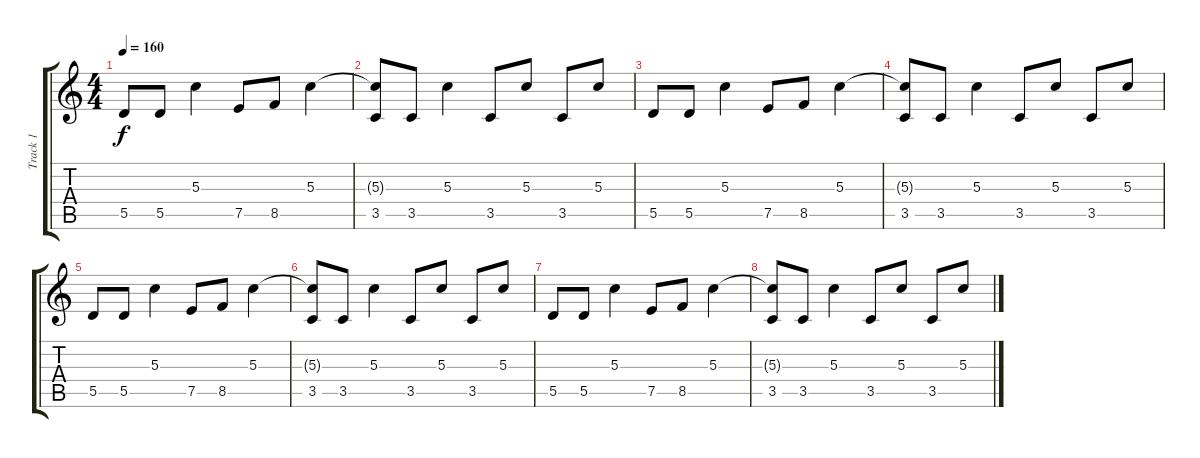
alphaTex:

\track ("Track 1" "Track 1") {instrument overdrivenguitar}
\staff {score tabs}
\tuning (E4 B3 G3 D3 A2 E2) {hide}
\ts (4 4)
\tempo 160
\clef g2
\ks c
5.5.8{dy f instrument overdrivenguitar} 5.5.8 5.3.4 7.5.8 8.5.8 5.3.4 |
(5.3{t} 3.5).8 3.5.8 5.3.4 3.5.8 5.3.8 3.5.8 5.3.8 |
5.5.8 5.5.8 5.3.4 7.5.8 8.5.8 5.3.4 |
(5.3{t} 3.5).8 3.5.8 5.3.4 3.5.8 5.3.8 3.5.8 5.3.8 |
5.5.8 5.5.8 5.3.4 7.5.8 8.5.8 5.3.4 |
(5.3{t} 3.5).8 3.5.8 5.3.4 3.5.8 5.3.8 3.5.8 5.3.8 |
5.5.8 5.5.8 5.3.4 7.5.8 8.5.8 5.3.4 |
(5.3{t} 3.5).8 3.5.8 5.3.4 3.5.8 5.3.8 3.5.8 5.3.8
